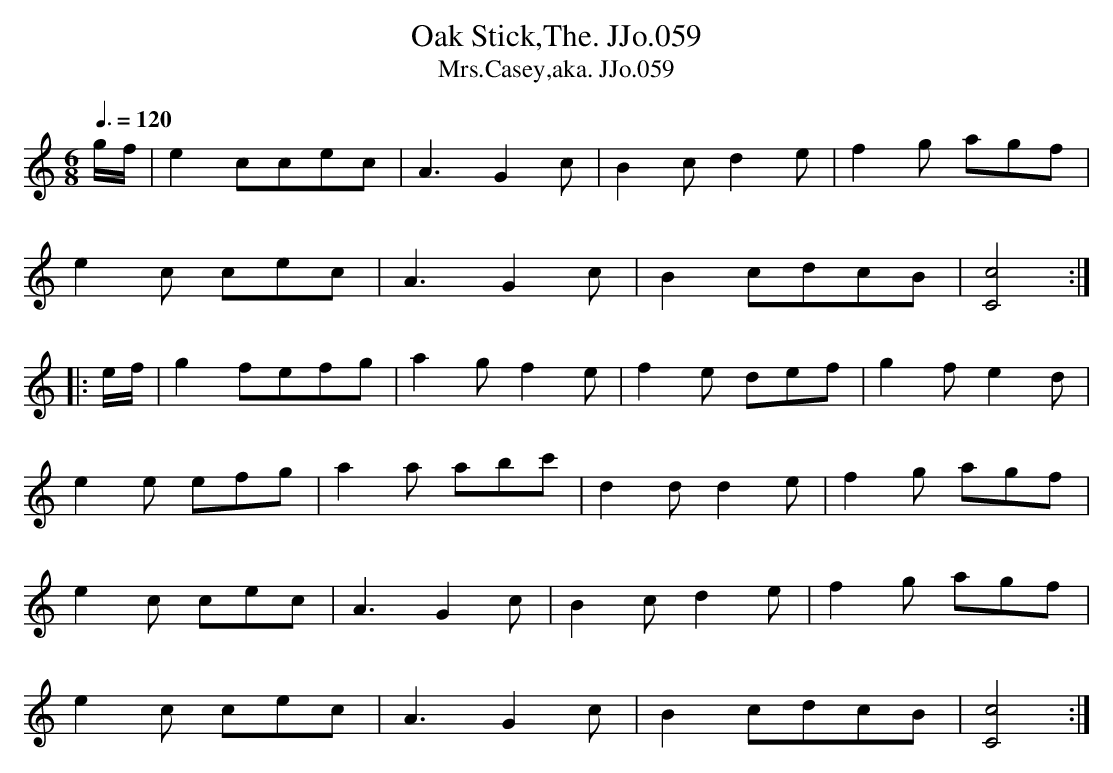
X:1
T:Oak Stick,The. JJo.059
T:Mrs.Casey,aka. JJo.059
M:6/8
L:1/8
Q:3/8=120
K:C major
g/f/|e2ccec|A3G2c|B2cd2e|f2g agf|!
e2c cec|A3G2c|B2cdcB|[c4C4]::!
e/f/|g2fefg|a2gf2e|f2e def|g2fe2d|!
e2e efg|a2a abc'|d2dd2e|f2g agf|!
e2c cec|A3G2c|B2cd2e|f2g agf|!
e2c cec|A3G2c|B2cdcB|[c4C4]:|
